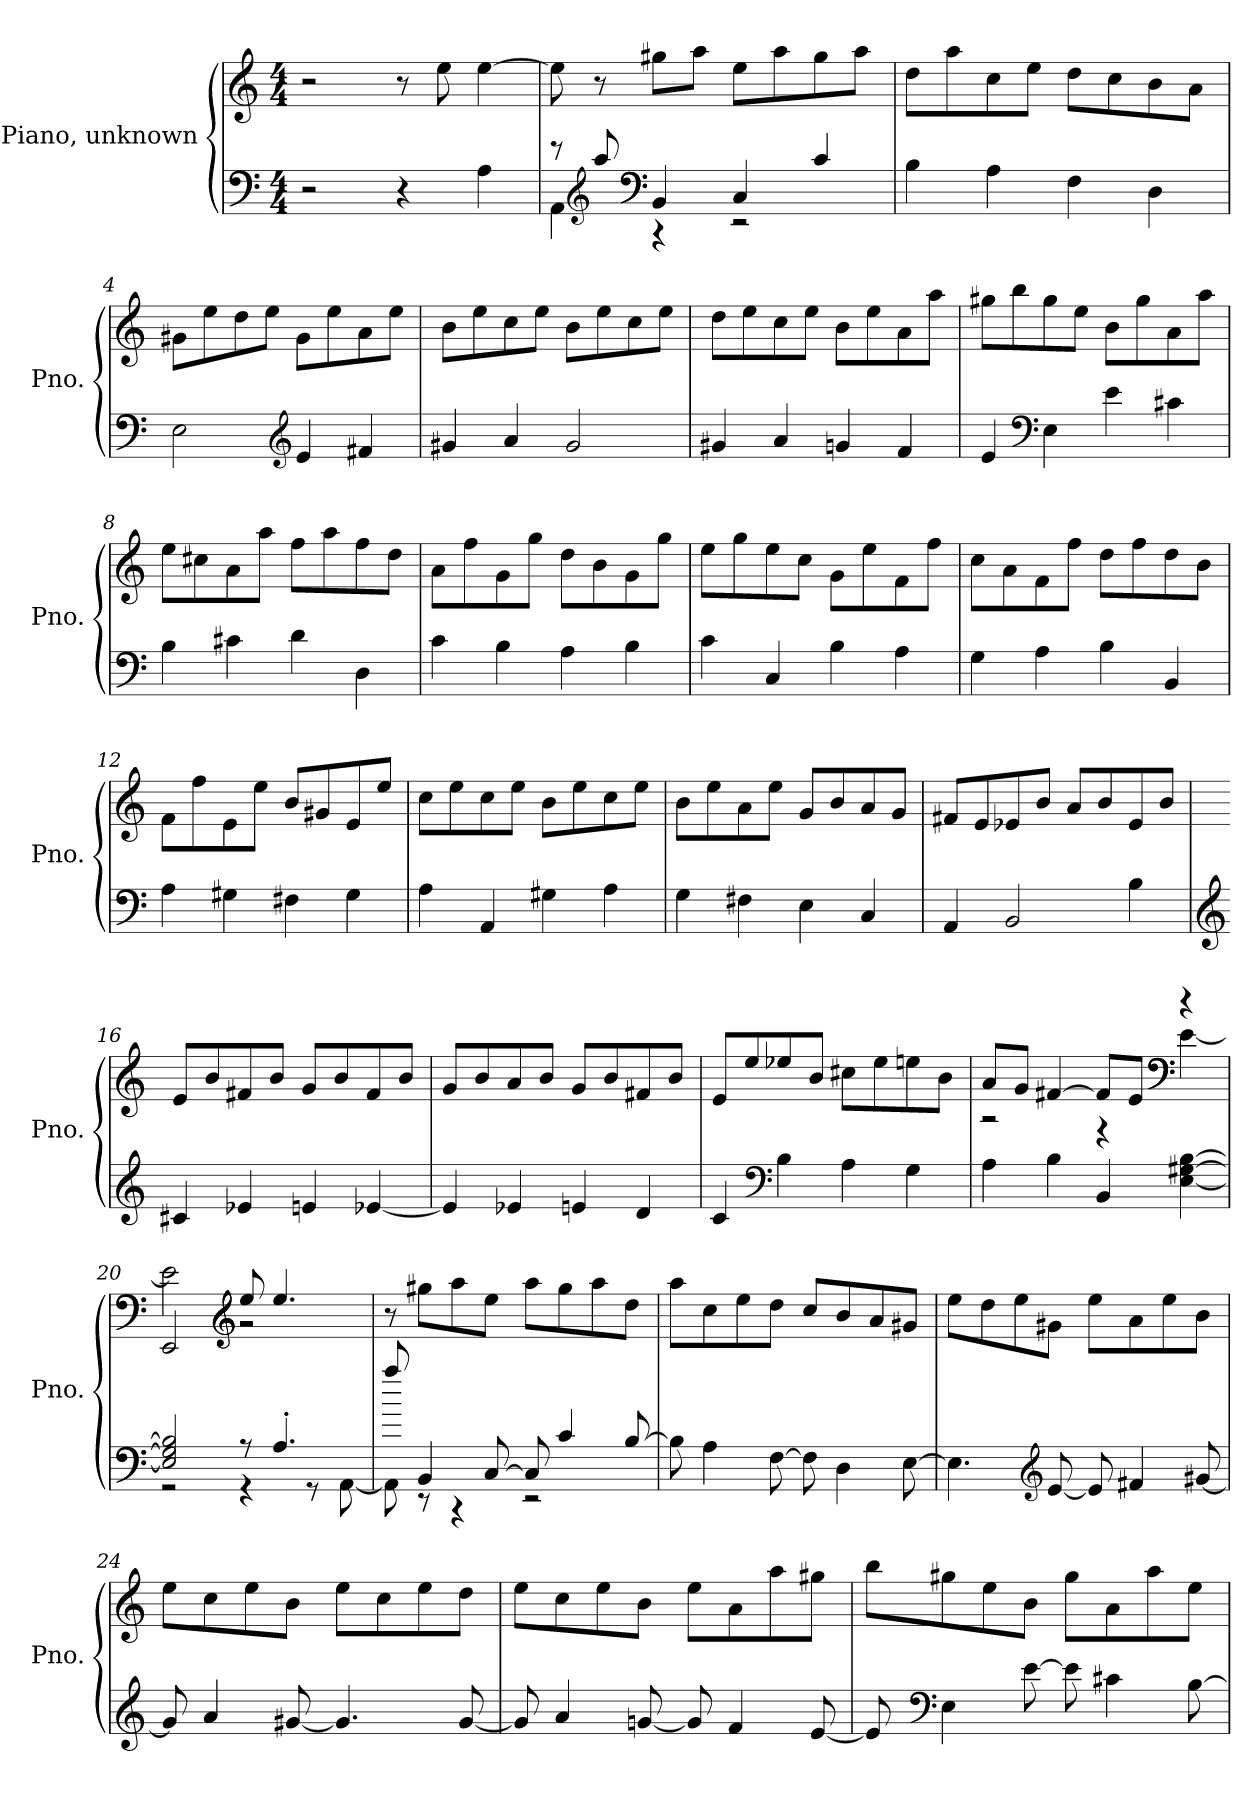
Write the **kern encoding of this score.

**kern	**kern
*part1	*part1
*staff2	*staff1
*I"Piano, unknown	*
*I'Pno.	*
*clefF4	*clefG2
*k[]	*k[]
*M4/4	*M4/4
*MM120	*MM120
=1	=1
2r	2r
4r	8r
.	8ee\
4A\	[4ee\
=2	=2
*^	*
8r	4AA\	8ee\]
*clefG2	*	*
8aa/	.	8r
*clefF4	*	*
4BB/	4r	8gg#X\L
.	.	8aa\J
4C/	2r	8ee\L
.	.	8aa\
4c/	.	8gg#\
.	.	8aa\J
*v	*v	*
=3	=3
4B\	8dd\L
.	8aa\
4A\	8cc\
.	8ee\J
4F\	8dd\L
.	8cc\
4D\	8b\
.	8a\J
=4	=4
2E\	8g#X\L
.	8ee\
.	8dd\
.	8ee\J
*clefG2	*
4e/	8g#\L
.	8ee\
4f#X/	8a\
.	8ee\J
=5	=5
4g#X/	8b\L
.	8ee\
4a/	8cc\
.	8ee\J
2g#/	8b\L
.	8ee\
.	8cc\
.	8ee\J
!!LO:LB:g=z
=6	=6
4g#X/	8dd\L
.	8ee\
4a/	8cc\
.	8ee\J
4gn/	8b\L
.	8ee\
4f/	8a\
.	8aa\J
=7	=7
4e/	8gg#X\L
.	8bb\
*clefF4	*
4E\	8gg#\
.	8ee\J
4e\	8b\L
.	8gg#\
4c#X\	8a\
.	8aa\J
=8	=8
4B\	8ee\L
.	8cc#X\
4c#X\	8a\
.	8aa\J
4d\	8ff\L
.	8aa\
4D\	8ff\
.	8dd\J
=9	=9
4c\	8a\L
.	8ff\
4B\	8g\
.	8gg\J
4A\	8dd\L
.	8b\
4B\	8g\
.	8gg\J
=10	=10
4c\	8ee\L
.	8gg\
4C/	8ee\
.	8cc\J
4B\	8g\L
.	8ee\
4A\	8f\
.	8ff\J
!!LO:LB:g=z
=11	=11
4G\	8cc\L
.	8a\
4A\	8f\
.	8ff\J
4B\	8dd\L
.	8ff\
4BB/	8dd\
.	8b\J
=12	=12
4A\	8f\L
.	8ff\
4G#X\	8e\
.	8ee\J
4F#X\	8b/L
.	8g#X/
4G#\	8e/
.	8ee/J
=13	=13
4A\	8cc\L
.	8ee\
4AA/	8cc\
.	8ee\J
4G#X\	8b\L
.	8ee\
4A\	8cc\
.	8ee\J
=14	=14
4G\	8b\L
.	8ee\
4F#X\	8a\
.	8ee\J
4E\	8g/L
.	8b/
4C/	8a/
.	8g/J
=15	=15
4AA/	8f#X/L
.	8e/
2BB/	8e-X/
.	8b/J
.	8a/L
.	8b/
4B\	8e-/
.	8b/J
!!LO:LB:g=z
=16	=16
*clefG2	*
4c#X/	8e/L
.	8b/
4e-X/	8f#X/
.	8b/J
4en/	8g/L
.	8b/
[4e-X/	8f#/
.	8b/J
=17	=17
4e-/]	8g/L
.	8b/
4e-X/	8a/
.	8b/J
4en/	8g/L
.	8b/
4d/	8f#X/
.	8b/J
=18	=18
4c/	8e/L
.	8ee/
*clefF4	*
4B\	8ee-X/
.	8b/J
4A\	8cc#X\L
.	8ee-\
4G\	8een\
.	8b\J
=19	=19
*	*^
4A\	8a/L	2r
.	8g/J	.
4B\	[4f#X/	.
4BB/	8f#/L]	4r
.	8e/J	.
*	*clefF4	*
[4E\ [4G#X\ [4B\	4r	[4e\
!!LO:LB:g=z	!!
=20	=20	=20
*^	*	*
2E/] 2G#/] 2B/]	2r	2EE/	2e\]
*	*	*clefG2	*
8r	4r	8ee/	2r
4.A'/	.	4.ee/	.
.	8r	.	.
.	[8AA\	.	.
*	*	*v	*v
=21	=21	=21
8aa/	8AA\]	8r
4BB/	8r	8gg#X\L
.	4r	8aa\
[8C/	.	8ee\J
8C/]	2r	8aa\L
4c/	.	8gg#\
.	.	8aa\
[8B/	.	8dd\J
*v	*v	*
=22	=22
8B\]	8aa\L
4A\	8cc\
.	8ee\
[8F\	8dd\J
8F\]	8cc/L
4D\	8b/
.	8a/
[8E\	8g#X/J
=23	=23
4.E\]	8ee\L
.	8dd\
.	8ee\
*clefG2	*
[8e/	8g#X\J
8e/]	8ee\L
4f#X/	8a\
.	8ee\
[8g#X/	8b\J
!!LO:LB:g=z
=24	=24
8g#/]	8ee\L
4a/	8cc\
.	8ee\
[8g#X/	8b\J
4.g#/]	8ee\L
.	8cc\
.	8ee\
[8g#/	8dd\J
=25	=25
8g#/]	8ee\L
4a/	8cc\
.	8ee\
[8gn/	8b\J
8g/]	8ee\L
4f/	8a\
.	8aa\
[8e/	8gg#X\J
=26	=26
8e/]	8bb\L
*clefF4	*
4E\	8gg#X\
.	8ee\
[8e\	8b\J
8e\]	8gg#\L
4c#X\	8a\
.	8aa\
[8B\	8ee\J
=	=
*-	*-
